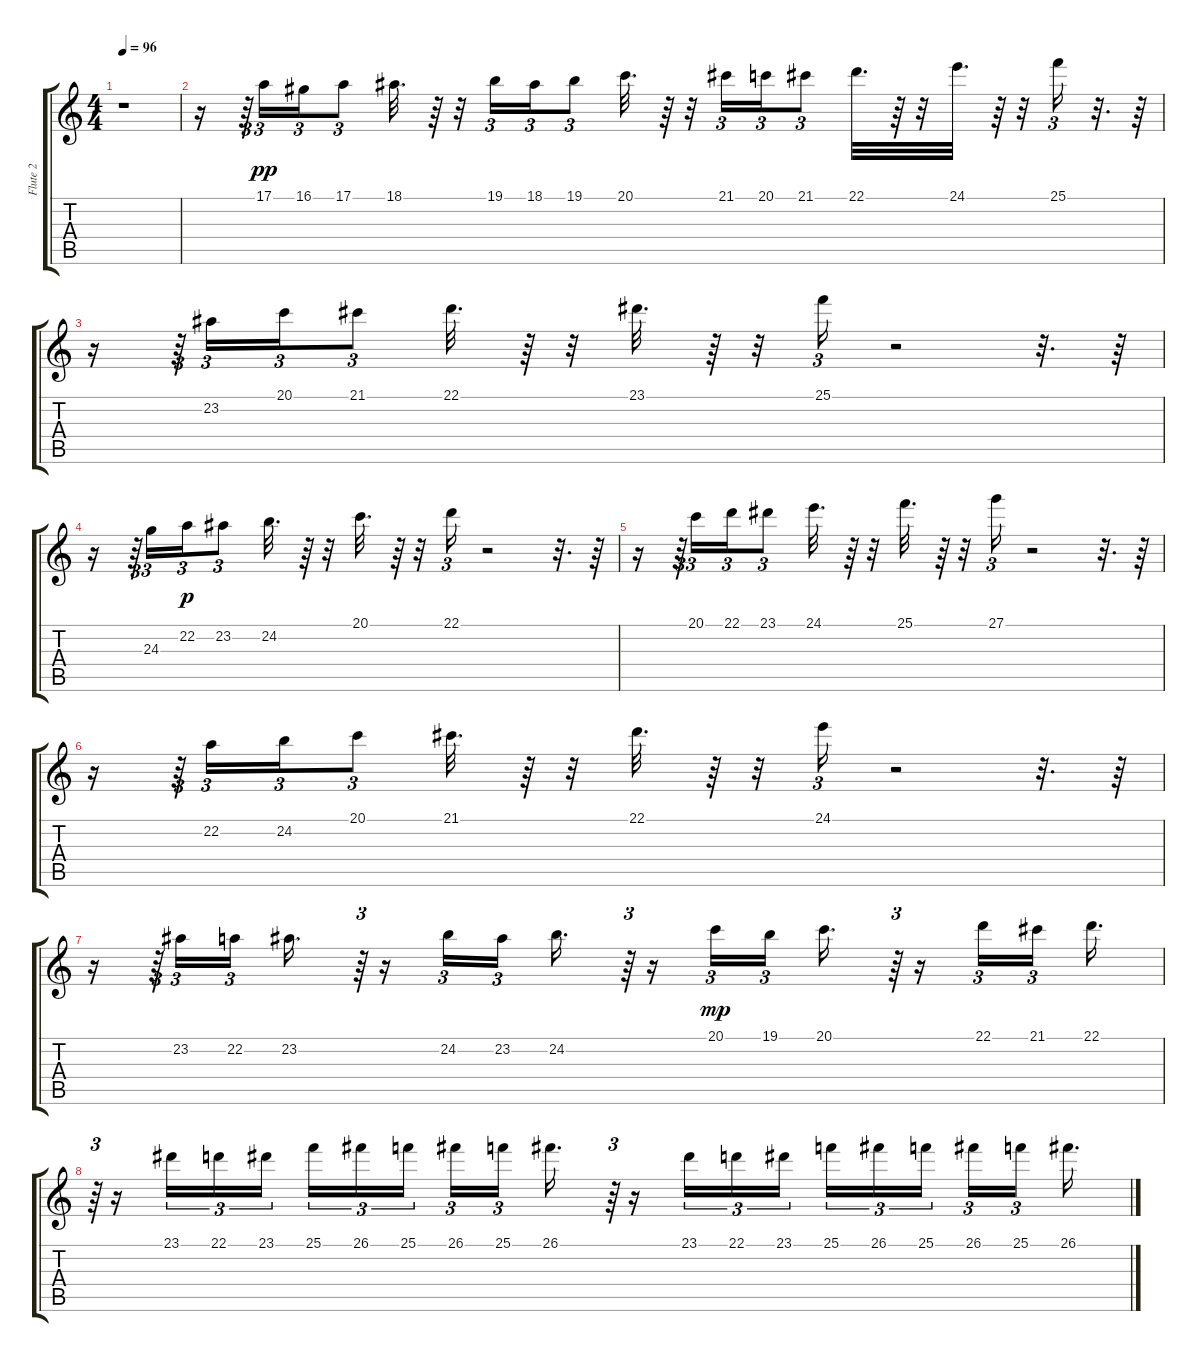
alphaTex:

\track ("Flute 2" "Flute 2") {instrument flute}
\staff {score tabs}
\tuning (E4 B3 G3 D3 A2 E2) {hide}
\ts (4 4)
\tempo 96
\clef g2
\ks c
r.1{dy pp} |
r.16 r.64{tu (3 2)} 17.1.16{tu (3 2)} 16.1.16{tu (3 2)} 17.1.8{tu (3 2)} 18.1.32{d} r.64 r.32 19.1.16{tu (3 2)} 18.1.16{tu (3 2)} 19.1.8{tu (3 2)} 20.1.32{d} r.64 r.32 21.1.16{tu (3 2)} 20.1.16{tu (3 2)} 21.1.8{tu (3 2)} 22.1.32{d} r.64 r.32 24.1.32{d} r.64 r.32 25.1.16{tu (3 2)} r.32{d} r.64 |
r.16 r.64{tu (3 2)} 23.2.16{tu (3 2)} 20.1.16{tu (3 2)} 21.1.8{tu (3 2)} 22.1.32{d} r.64 r.32 23.1.32{d} r.64 r.32 25.1.16{tu (3 2)} r.2 r.32{d} r.64 |
r.16 r.64{tu (3 2)} 24.3.16{tu (3 2)} 22.2.16{tu (3 2) dy p} 23.2.8{tu (3 2)} 24.2.32{d} r.64 r.32 20.1.32{d} r.64 r.32 22.1.16{tu (3 2)} r.2 r.32{d} r.64 |
r.16 r.64{tu (3 2)} 20.1.16{tu (3 2)} 22.1.16{tu (3 2)} 23.1.8{tu (3 2)} 24.1.32{d} r.64 r.32 25.1.32{d} r.64 r.32 27.1.16{tu (3 2)} r.2 r.32{d} r.64 |
r.16 r.64{tu (3 2)} 22.2.16{tu (3 2)} 24.2.16{tu (3 2)} 20.1.8{tu (3 2)} 21.1.32{d} r.64 r.32 22.1.32{d} r.64 r.32 24.1.16{tu (3 2)} r.2 r.32{d} r.64 |
r.16 r.64{tu (3 2)} 23.2.16{tu (3 2)} 22.2.16{tu (3 2) beam splitsecondary} 23.2.16{d} r.64{tu (3 2)} r.16 24.2.16{tu (3 2)} 23.2.16{tu (3 2) beam splitsecondary} 24.2.16{d} r.64{tu (3 2)} r.16 20.1.16{tu (3 2) dy mp} 19.1.16{tu (3 2) beam splitsecondary} 20.1.16{d} r.64{tu (3 2)} r.16 22.1.16{tu (3 2)} 21.1.16{tu (3 2) beam splitsecondary} 22.1.16{d} |
r.64{tu (3 2)} r.16 23.1.16{tu (3 2)} 22.1.16{tu (3 2)} 23.1.16{tu (3 2) beam splitsecondary} 25.1.16{tu (3 2)} 26.1.16{tu (3 2)} 25.1.16{tu (3 2) beam splitsecondary} 26.1.16{tu (3 2)} 25.1.16{tu (3 2) beam splitsecondary} 26.1.16{d} r.64{tu (3 2)} r.16 23.1.16{tu (3 2)} 22.1.16{tu (3 2)} 23.1.16{tu (3 2) beam splitsecondary} 25.1.16{tu (3 2)} 26.1.16{tu (3 2)} 25.1.16{tu (3 2) beam splitsecondary} 26.1.16{tu (3 2)} 25.1.16{tu (3 2) beam splitsecondary} 26.1.16{d}
